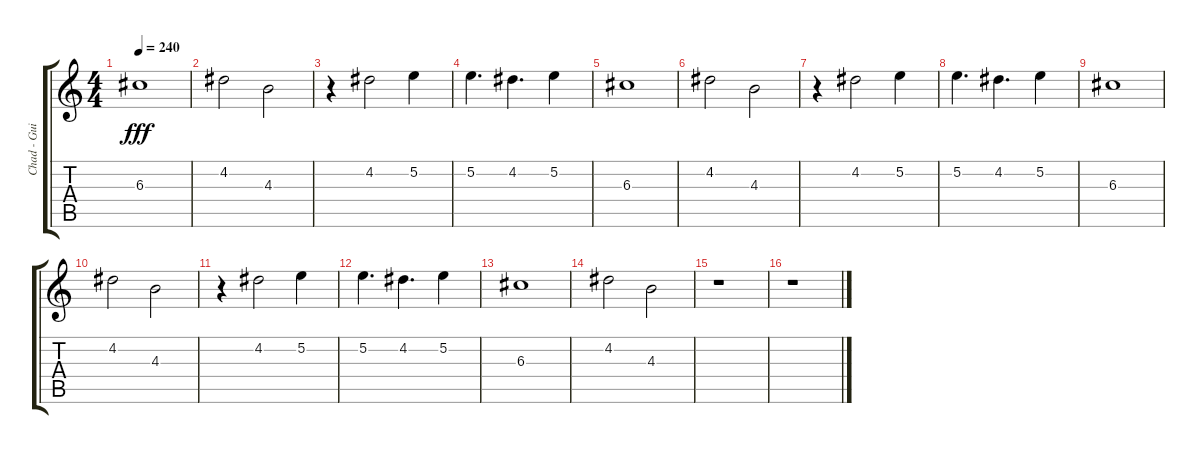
\track ("Chad - Guitar" "Chad - Gui") {instrument distortionguitar}
\staff {score tabs}
\tuning (E4 B3 G3 D3 A2 E2) {hide}
\ts (4 4)
\tempo 240
\clef g2
\ks c
6.3.1{dy fff} |
4.2.2 4.3.2 |
r.4 4.2.2 5.2.4 |
5.2.4{d} 4.2.4{d} 5.2.4 |
6.3.1 |
4.2.2 4.3.2 |
r.4 4.2.2 5.2.4 |
5.2.4{d} 4.2.4{d} 5.2.4 |
6.3.1 |
4.2.2 4.3.2 |
r.4 4.2.2 5.2.4 |
5.2.4{d} 4.2.4{d} 5.2.4 |
6.3.1 |
4.2.2 4.3.2 |
r.1 |
r.1
